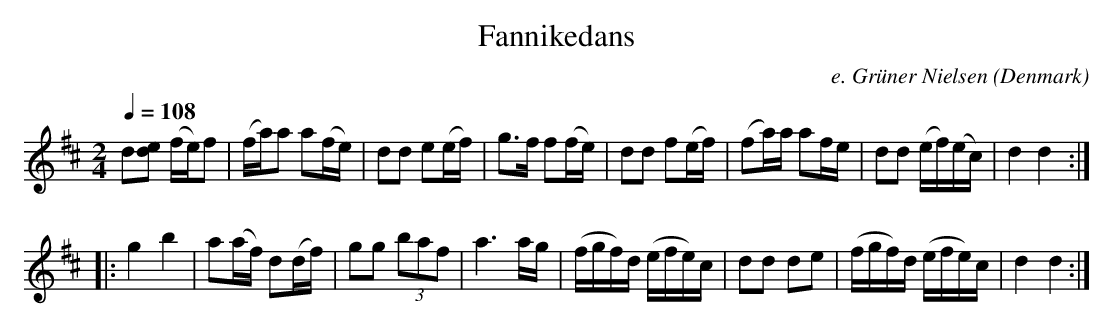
X:1
T:Fannikedans
Q:1/4=108
M:2/4
L:1/8
C:e. Gr\"uner Nielsen
O:Denmark
K:D
d[ed] (f/e/)f| (f/a/)a a(f/e/)|\
dd e(e/f/)| g>f f(f/e/)|\
dd f(e/f/)| (fa/)a/ af/e/| \
dd (e/f/)(e/c/)| d2 d2:|
|:g2 b2| a(a/f/) d(d/f/)|\
gg (3baf| a3 a/g/|\
(f/g/f/)d/ (e/f/e/)c/| dd de|\
(f/g/f/)d/ (e/f/e/)c/| d2 d2:|
